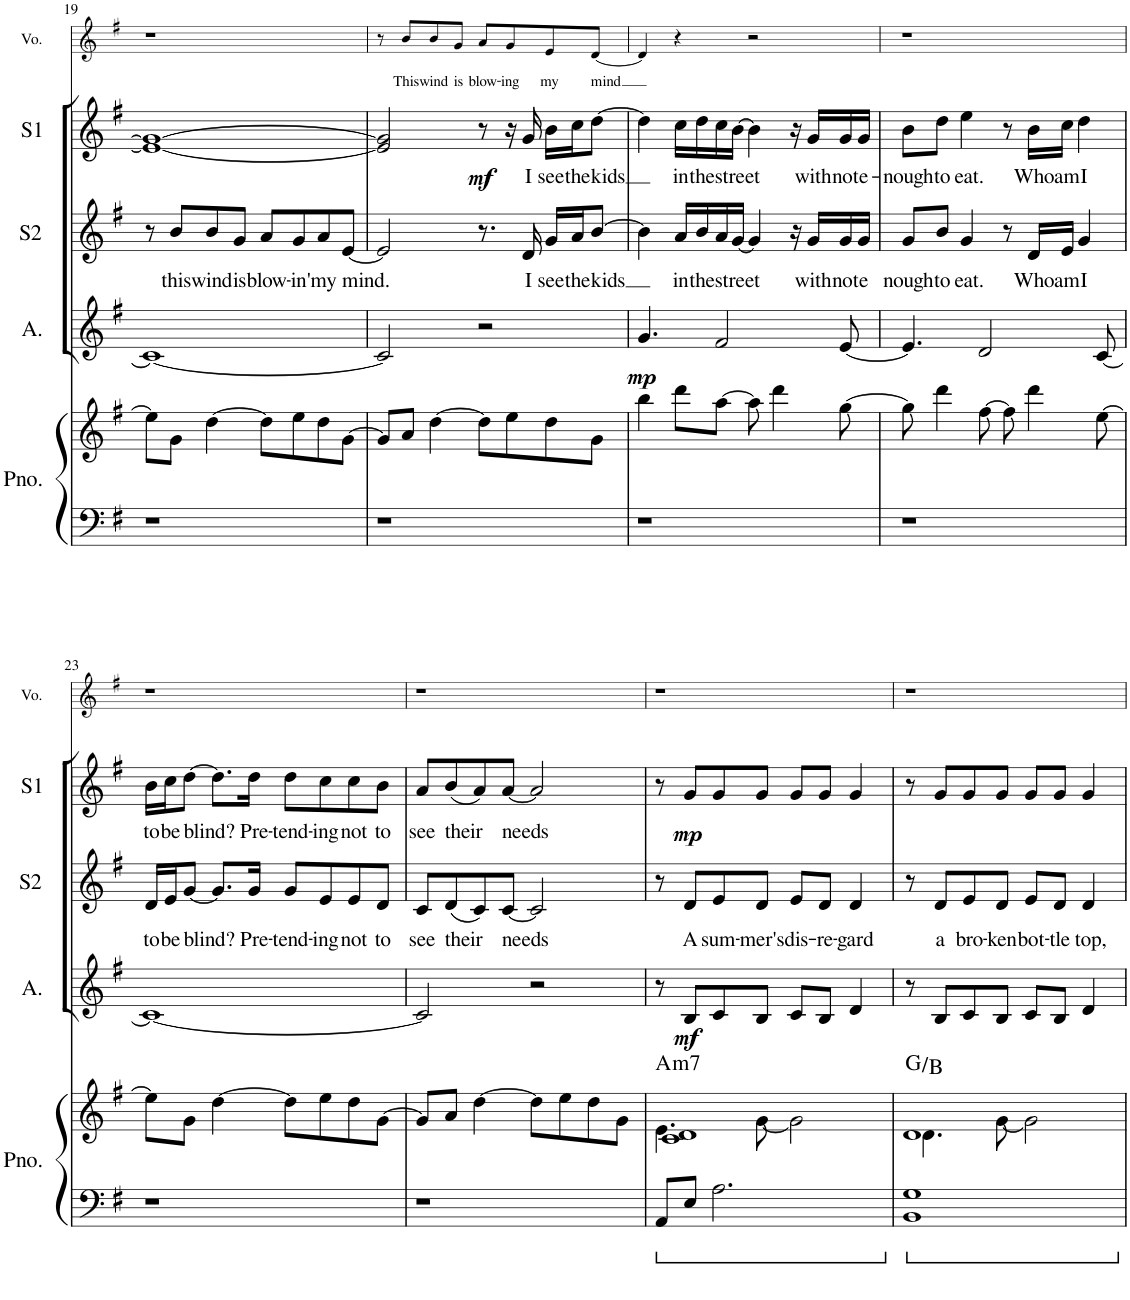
**kern	**kern	**harte	**kern	**dynam	**kern	**text	**kern	**text	**dynam	**kern	**text
*part5	*part5	*part5	*part4	*part4	*part3	*part3	*part2	*part2	*part2	*part1	*part1
*staff6	*staff5	*	*staff4	*staff4	*staff3	*staff3	*staff2	*staff2	*staff2	*staff1	*staff1
*I"Piano	*	*	*I"Alto	*	*I"Soprano 2	*	*I"Soprano 1	*	*	*I"Voice	*
*I'Pno.	*	*	*I'A.	*	*I'S2	*	*I'S1	*	*	*I'Vo.	*
!!LO:PB:g=z
*clefF4	*clefG2	*	*clefG2	*	*clefG2	*	*clefG2	*	*	*clefG2	*
*	*	*	*Trd1c2	*	*	*	*	*	*	*	*
*k[f#]	*k[f#]	*	*k[f#]	*	*k[f#]	*	*k[f#]	*	*	*k[f#]	*
*G:	*G:	*	*G:	*	*G:	*	*G:	*	*	*G:	*
*M4/4	*M4/4	*	*M4/4	*	*M4/4	*	*M4/4	*	*	*M4/4	*
=19	=19	=19	=19	=19	=19	=19	=19	=19	=19	=19	=19
1r	8ee\L]	.	1c_	.	8r	.	1e_ 1g_	.	.	1r	.
!	!	!	!	!	!	!LO:LY:b	!	!	!	!	!
.	8g\J	.	.	.	8b/L	this	.	.	.	.	.
!	!	!	!	!	!	!LO:LY:b	!	!	!	!	!
.	[4dd\	.	.	.	8b/	wind	.	.	.	.	.
!	!	!	!	!	!	!LO:LY:b	!	!	!	!	!
.	.	.	.	.	8g/J	is	.	.	.	.	.
!	!	!	!	!	!	!LO:LY:b	!	!	!	!	!
.	8dd\L]	.	.	.	8a/L	blow-	.	.	.	.	.
!	!	!	!	!	!	!LO:LY:b	!	!	!	!	!
.	8ee\	.	.	.	8g/	-in'	.	.	.	.	.
!	!	!	!	!	!	!LO:LY:b	!	!	!	!	!
.	8dd\	.	.	.	8a/	my	.	.	.	.	.
!	!	!	!	!	!	!LO:LY:b	!	!	!	!	!
.	[8g\J	.	.	.	[8e/J	mind.	.	.	.	.	.
=20	=20	=20	=20	=20	=20	=20	=20	=20	=20	=20	=20
1r	8g/L]	.	2c/]	.	2e/]	.	2e/] 2g/]	.	.	8r	.
!	!	!	!	!	!	!	!	!	!	!	!LO:LY:b
.	8a/J	.	.	.	.	.	.	.	.	8b/L	This
!	!	!	!	!	!	!	!	!	!	!	!LO:LY:b
.	[4dd\	.	.	.	.	.	.	.	.	8b/	wind
!	!	!	!	!	!	!	!	!	!	!	!LO:LY:b
.	.	.	.	.	.	.	.	.	.	8g/J	is
!	!	!	!	!	!	!	!	!	!LO:DY:b	!	!LO:LY:b
.	8dd\L]	.	2r	.	8.r	.	8r	.	mf	8a/L	blow-
!	!	!	!	!	!	!	!	!	!	!	!LO:LY:b
.	8ee\	.	.	.	.	.	16r	.	.	8g/	-ing
!	!	!	!	!	!	!LO:LY:b	!	!LO:LY:b	!	!	!
.	.	.	.	.	16d/	I	16g/	I	.	.	.
!	!	!	!	!	!	!LO:LY:b	!	!LO:LY:b	!	!	!LO:LY:b
.	8dd\	.	.	.	16g/LL	see	16b\LL	see	.	8e/	my
!	!	!	!	!	!	!LO:LY:b	!	!LO:LY:b	!	!	!
.	.	.	.	.	16a/J	the	16cc\J	the	.	.	.
!	!	!	!	!	!	!LO:LY:b	!	!LO:LY:b	!	!	!LO:LY:b
.	8g\J	.	.	.	[8b/J	kids	[8dd\J	kids	.	[8d/J	mind
=21	=21	=21	=21	=21	=21	=21	=21	=21	=21	=21	=21
!	!	!	!	!LO:DY:b	!	!	!	!	!	!	!
1r	4bb\	.	4.g/	mp	4b\]	.	4dd\]	.	.	4d/]	.
!	!	!	!	!	!	!LO:LY:b	!	!LO:LY:b	!	!	!
.	8ddd\L	.	.	.	16a/LL	in	16cc\LL	in	.	4r	.
!	!	!	!	!	!	!LO:LY:b	!	!LO:LY:b	!	!	!
.	.	.	.	.	16b/	the	16dd\	the	.	.	.
!	!	!	!	!	!	!LO:LY:b	!	!LO:LY:b	!	!	!
.	[8aa\J	.	2f#/	.	16a/	street	16cc\	street	.	.	.
.	.	.	.	.	[16g/JJ	.	[16b\JJ	.	.	.	.
.	8aa\]	.	.	.	4g/]	.	4b\]	.	.	2r	.
.	4ddd\	.	.	.	.	.	.	.	.	.	.
.	.	.	.	.	16r	.	16r	.	.	.	.
!	!	!	!	!	!	!LO:LY:b	!	!LO:LY:b	!	!	!
.	.	.	.	.	16g/LL	with	16g/LL	with	.	.	.
!	!	!	!	!	!	!LO:LY:b	!	!LO:LY:b	!	!	!
.	[8gg\	.	[8e/	.	16g/	not	16g/	not	.	.	.
!	!	!	!	!	!	!LO:LY:b	!	!LO:LY:b	!	!	!
.	.	.	.	.	16g/JJ	e	16g/JJ	e-	.	.	.
=22	=22	=22	=22	=22	=22	=22	=22	=22	=22	=22	=22
!	!	!	!	!	!	!LO:LY:b	!	!LO:LY:b	!	!	!
1r	8gg\]	.	4.e/]	.	8g/L	nough	8b\L	-nough	.	1r	.
!	!	!	!	!	!	!LO:LY:b	!	!LO:LY:b	!	!	!
.	4ddd\	.	.	.	8b/J	to	8dd\J	to	.	.	.
!	!	!	!	!	!	!LO:LY:b	!	!LO:LY:b	!	!	!
.	.	.	.	.	4g/	eat.	4ee\	eat.	.	.	.
.	[8ff#\	.	2d/	.	.	.	.	.	.	.	.
.	8ff#\]	.	.	.	8r	.	8r	.	.	.	.
!	!	!	!	!	!	!LO:LY:b	!	!LO:LY:b	!	!	!
.	4ddd\	.	.	.	16d/LL	Who	16b\LL	Who	.	.	.
!	!	!	!	!	!	!LO:LY:b	!	!LO:LY:b	!	!	!
.	.	.	.	.	16e/JJ	am	16cc\JJ	am	.	.	.
!	!	!	!	!	!	!LO:LY:b	!	!LO:LY:b	!	!	!
.	.	.	.	.	4g/	I	4dd\	I	.	.	.
.	[8ee\	.	[8c/	.	.	.	.	.	.	.	.
!!LO:LB:g=z
=23	=23	=23	=23	=23	=23	=23	=23	=23	=23	=23	=23
!	!	!	!	!	!	!LO:LY:b	!	!LO:LY:b	!	!	!
1r	8ee\L]	.	1c_	.	16d/LL	to	16b\LL	to	.	1r	.
!	!	!	!	!	!	!LO:LY:b	!	!LO:LY:b	!	!	!
.	.	.	.	.	16e/J	be	16cc\J	be	.	.	.
!	!	!	!	!	!	!LO:LY:b	!	!LO:LY:b	!	!	!
.	8g\J	.	.	.	[8g/J	blind?	[8dd\J	blind?	.	.	.
.	[4dd\	.	.	.	8.g/L]	.	8.dd\L]	.	.	.	.
!	!	!	!	!	!	!LO:LY:b	!	!LO:LY:b	!	!	!
.	.	.	.	.	16g/Jk	Pre-	16dd\Jk	Pre-	.	.	.
!	!	!	!	!	!	!LO:LY:b	!	!LO:LY:b	!	!	!
.	8dd\L]	.	.	.	8g/L	-tend-	8dd\L	-tend-	.	.	.
!	!	!	!	!	!	!LO:LY:b	!	!LO:LY:b	!	!	!
.	8ee\	.	.	.	8e/	-ing	8cc\	-ing	.	.	.
!	!	!	!	!	!	!LO:LY:b	!	!LO:LY:b	!	!	!
.	8dd\	.	.	.	8e/	not	8cc\	not	.	.	.
!	!	!	!	!	!	!LO:LY:b	!	!LO:LY:b	!	!	!
.	[8g\J	.	.	.	8d/J	to	8b\J	to	.	.	.
=24	=24	=24	=24	=24	=24	=24	=24	=24	=24	=24	=24
!	!	!	!	!	!	!LO:LY:b	!	!LO:LY:b	!	!	!
1r	8g/L]	.	2c/]	.	8c/L	see	8a/L	see	.	1r	.
!	!	!	!	!	!	!LO:LY:b	!	!LO:LY:b	!	!	!
.	8a/J	.	.	.	(8d/	their	(8b/	their	.	.	.
.	[4dd\	.	.	.	8c/)	.	8a/)	.	.	.	.
!	!	!	!	!	!	!LO:LY:b	!	!LO:LY:b	!	!	!
.	.	.	.	.	[8c/J	needs	[8a/J	needs	.	.	.
.	8dd\L]	.	2r	.	2c/]	.	2a/]	.	.	.	.
.	8ee\	.	.	.	.	.	.	.	.	.	.
.	8dd\	.	.	.	.	.	.	.	.	.	.
.	8g\J	.	.	.	.	.	.	.	.	.	.
=25	=25	=25	=25	=25	=25	=25	=25	=25	=25	=25	=25
*	*^	*	*	*	*	*	*	*	*	*	*
!	!	!	!LO:H:kt=m7	!	!	!	!	!	!	!	!	!
8AA/L	1c 1d	4.e\	A:min7	8r	.	8r	.	8r	.	.	1r	.
!	!	!	!	!	!LO:DY:b	!	!LO:LY:b	!	!	!LO:DY:b	!	!
8E/J	.	.	.	8B/L	mf	8d/L	A	8g/L	.	mp	.	.
!	!	!	!	!	!	!	!LO:LY:b	!	!	!	!	!
2.A\	.	.	.	8c/	.	8e/	sum-	8g/	.	.	.	.
!	!	!	!	!	!	!	!LO:LY:b	!	!	!	!	!
.	.	[8g\	.	8B/J	.	8d/J	-mer's	8g/J	.	.	.	.
!	!	!	!	!	!	!	!LO:LY:b	!	!	!	!	!
.	.	2g\]	.	8c/L	.	8e/L	dis-	8g/L	.	.	.	.
!	!	!	!	!	!	!	!LO:LY:b	!	!	!	!	!
.	.	.	.	8B/J	.	8d/J	-re-	8g/J	.	.	.	.
!	!	!	!	!	!	!	!LO:LY:b	!	!	!	!	!
.	.	.	.	4d/	.	4d/	-gard	4g/	.	.	.	.
=26	=26	=26	=26	=26	=26	=26	=26	=26	=26	=26	=26	=26
1BB 1G	1d	4.d\	G:maj/3	8r	.	8r	.	8r	.	.	1r	.
!	!	!	!	!	!	!	!LO:LY:b	!	!	!	!	!
.	.	.	.	8B/L	.	8d/L	a	8g/L	.	.	.	.
!	!	!	!	!	!	!	!LO:LY:b	!	!	!	!	!
.	.	.	.	8c/	.	8e/	bro-	8g/	.	.	.	.
!	!	!	!	!	!	!	!LO:LY:b	!	!	!	!	!
.	.	[8g\	.	8B/J	.	8d/J	-ken	8g/J	.	.	.	.
!	!	!	!	!	!	!	!LO:LY:b	!	!	!	!	!
.	.	2g\]	.	8c/L	.	8e/L	bot-	8g/L	.	.	.	.
!	!	!	!	!	!	!	!LO:LY:b	!	!	!	!	!
.	.	.	.	8B/J	.	8d/J	-tle	8g/J	.	.	.	.
!	!	!	!	!	!	!	!LO:LY:b	!	!	!	!	!
.	.	.	.	4d/	.	4d/	top,	4g/	.	.	.	.
*	*v	*v	*	*	*	*	*	*	*	*	*	*
=	=	=	=	=	=	=	=	=	=	=	=
*-	*-	*-	*-	*-	*-	*-	*-	*-	*-	*-	*-
